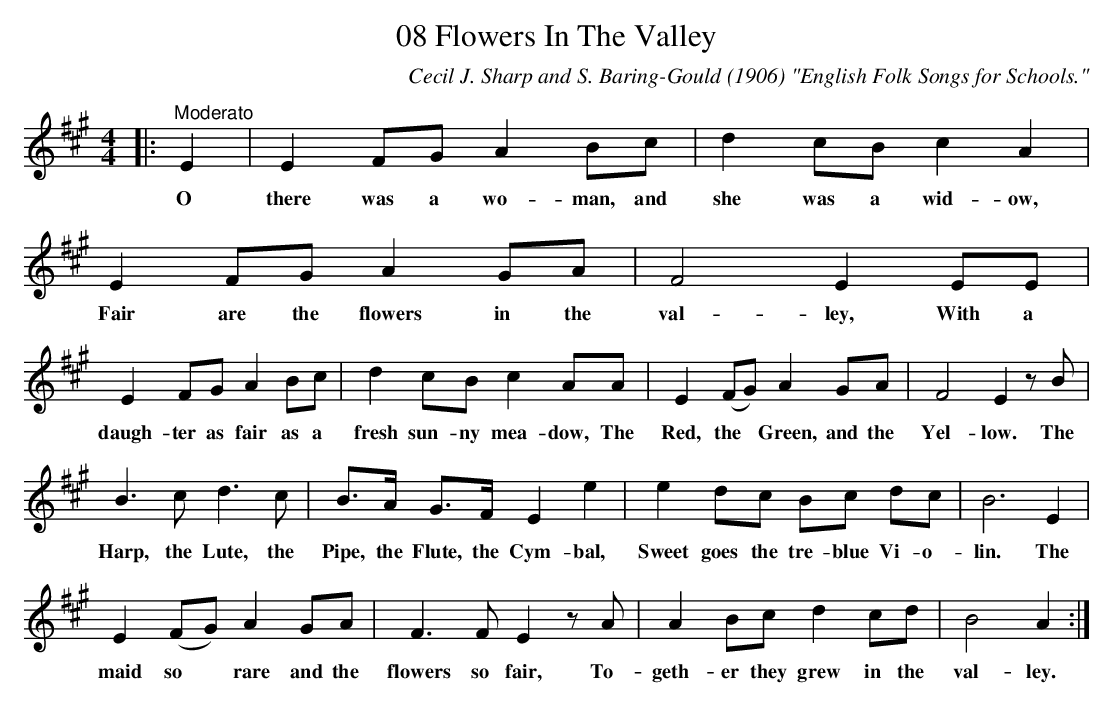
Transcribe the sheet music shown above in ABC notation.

X:1
T:08 Flowers In The Valley
C:Cecil J. Sharp and S. Baring-Gould (1906) "English Folk Songs for Schools."
L:1/8
M:4/4
K:A
|:"^Moderato" E2 | E2 FG A2 Bc | d2 cB c2 A2 | E2 FG A2 GA | F4 E2 EE |$ E2 FG A2 Bc |
w: O|there was a wo- man, and|she was a wid- ow,|Fair are the flowers in the|val- ley, With a|daugh- ter as fair as a|
d2 cB c2 AA | E2 (FG) A2 GA | F4 E2 z B |$ B3 c d3 c | B>A G>F E2 e2 | e2 dc Bc dc | B6 E2 |$
w: fresh sun- ny mea- dow, The|Red, the * Green, and the|Yel- low. The|Harp, the Lute, the|Pipe, the Flute, the Cym- bal,|Sweet goes the tre- blue Vi- o-|lin. The|
E2 (FG) A2 GA | F3 F E2 z A | A2 Bc d2 cd | B4 A2 :|
w: maid so * rare and the|flowers so fair, To-|geth- er they grew in the|val- ley.|
